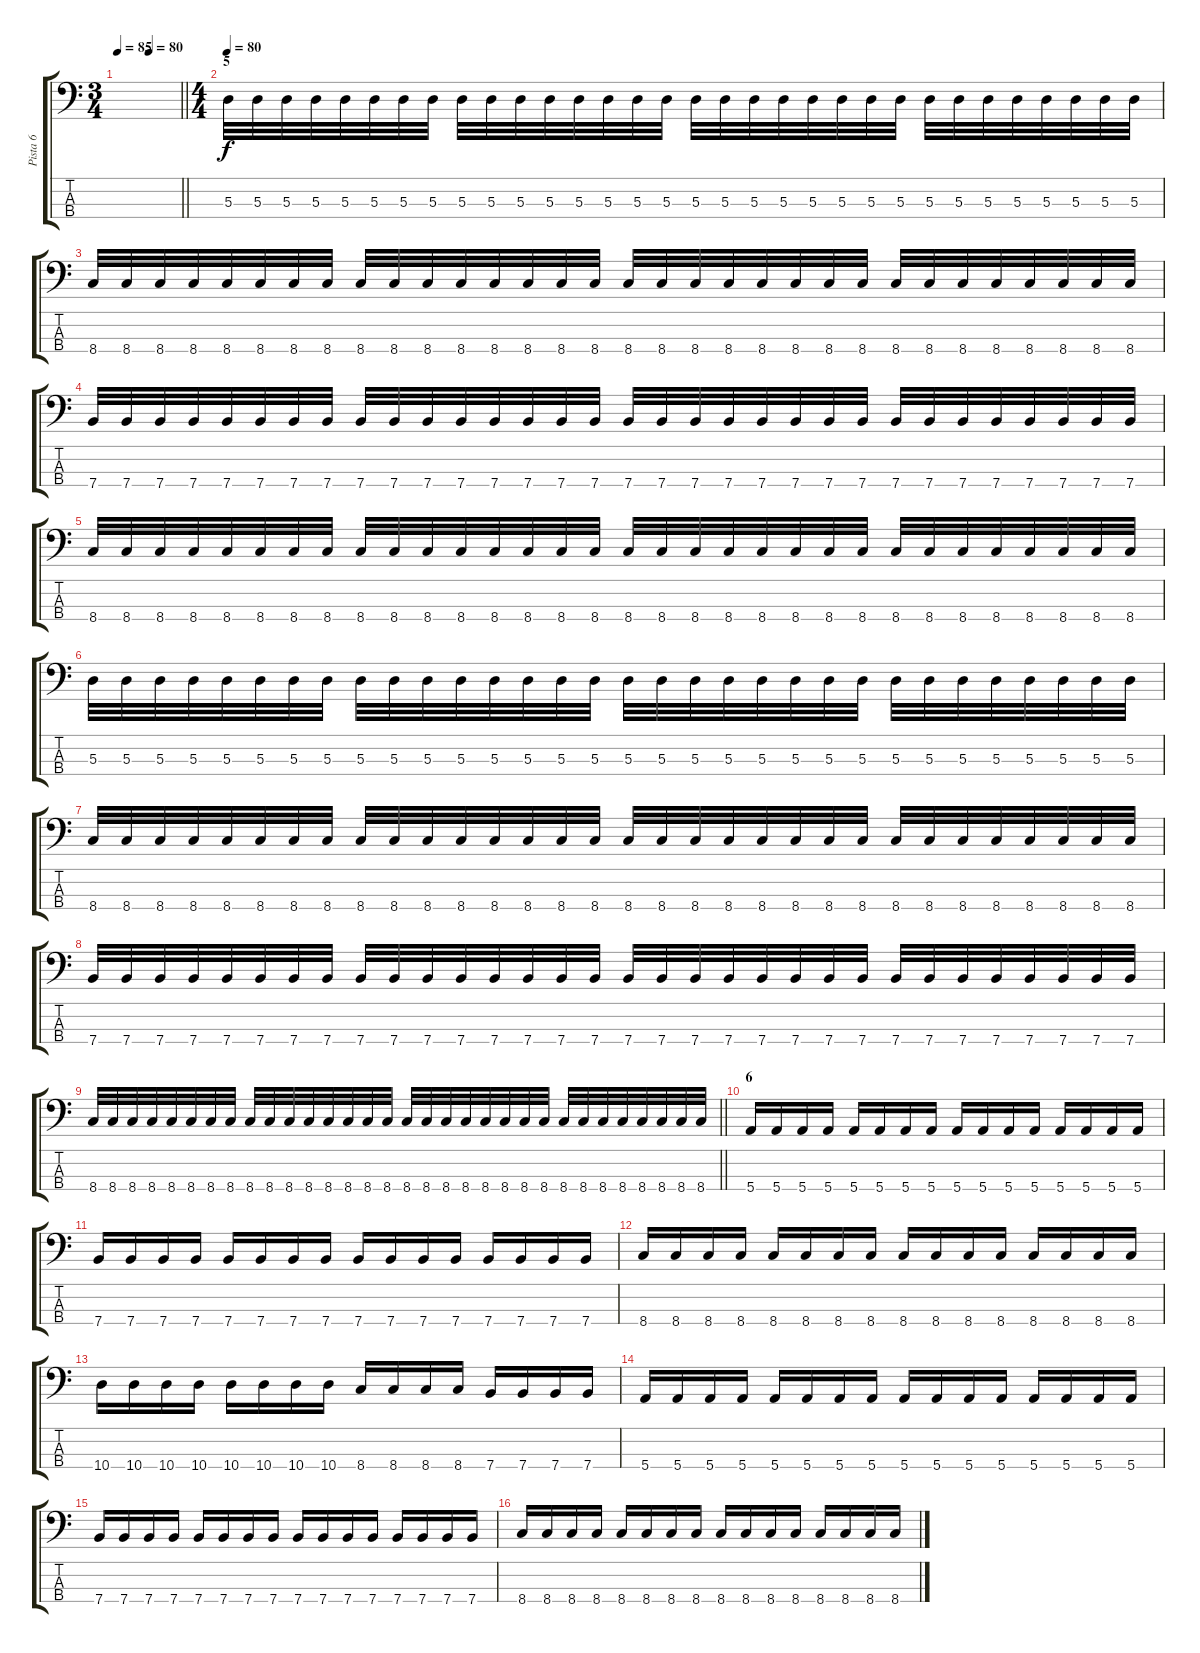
\track ("Pista 6" "Pista 6") {instrument electricbasspick}
\staff {score tabs}
\tuning (G2 D2 A1 E1) {hide}
\ts (3 4)
\tempo 85
\tempo (80 0.5)
\clef f4
\barLineRight lightlight
\ks c
|
\ts (4 4)
\section ("" "5")
\tempo 80
5.3.32 5.3.32 5.3.32 5.3.32 5.3.32 5.3.32 5.3.32 5.3.32 5.3.32 5.3.32 5.3.32 5.3.32 5.3.32 5.3.32 5.3.32 5.3.32 5.3.32 5.3.32 5.3.32 5.3.32 5.3.32 5.3.32 5.3.32 5.3.32 5.3.32 5.3.32 5.3.32 5.3.32 5.3.32 5.3.32 5.3.32 5.3.32 |
8.4.32 8.4.32 8.4.32 8.4.32 8.4.32 8.4.32 8.4.32 8.4.32 8.4.32 8.4.32 8.4.32 8.4.32 8.4.32 8.4.32 8.4.32 8.4.32 8.4.32 8.4.32 8.4.32 8.4.32 8.4.32 8.4.32 8.4.32 8.4.32 8.4.32 8.4.32 8.4.32 8.4.32 8.4.32 8.4.32 8.4.32 8.4.32 |
7.4.32 7.4.32 7.4.32 7.4.32 7.4.32 7.4.32 7.4.32 7.4.32 7.4.32 7.4.32 7.4.32 7.4.32 7.4.32 7.4.32 7.4.32 7.4.32 7.4.32 7.4.32 7.4.32 7.4.32 7.4.32 7.4.32 7.4.32 7.4.32 7.4.32 7.4.32 7.4.32 7.4.32 7.4.32 7.4.32 7.4.32 7.4.32 |
8.4.32 8.4.32 8.4.32 8.4.32 8.4.32 8.4.32 8.4.32 8.4.32 8.4.32 8.4.32 8.4.32 8.4.32 8.4.32 8.4.32 8.4.32 8.4.32 8.4.32 8.4.32 8.4.32 8.4.32 8.4.32 8.4.32 8.4.32 8.4.32 8.4.32 8.4.32 8.4.32 8.4.32 8.4.32 8.4.32 8.4.32 8.4.32 |
5.3.32 5.3.32 5.3.32 5.3.32 5.3.32 5.3.32 5.3.32 5.3.32 5.3.32 5.3.32 5.3.32 5.3.32 5.3.32 5.3.32 5.3.32 5.3.32 5.3.32 5.3.32 5.3.32 5.3.32 5.3.32 5.3.32 5.3.32 5.3.32 5.3.32 5.3.32 5.3.32 5.3.32 5.3.32 5.3.32 5.3.32 5.3.32 |
8.4.32 8.4.32 8.4.32 8.4.32 8.4.32 8.4.32 8.4.32 8.4.32 8.4.32 8.4.32 8.4.32 8.4.32 8.4.32 8.4.32 8.4.32 8.4.32 8.4.32 8.4.32 8.4.32 8.4.32 8.4.32 8.4.32 8.4.32 8.4.32 8.4.32 8.4.32 8.4.32 8.4.32 8.4.32 8.4.32 8.4.32 8.4.32 |
7.4.32 7.4.32 7.4.32 7.4.32 7.4.32 7.4.32 7.4.32 7.4.32 7.4.32 7.4.32 7.4.32 7.4.32 7.4.32 7.4.32 7.4.32 7.4.32 7.4.32 7.4.32 7.4.32 7.4.32 7.4.32 7.4.32 7.4.32 7.4.32 7.4.32 7.4.32 7.4.32 7.4.32 7.4.32 7.4.32 7.4.32 7.4.32 |
\barLineRight lightlight
8.4.32 8.4.32 8.4.32 8.4.32 8.4.32 8.4.32 8.4.32 8.4.32 8.4.32 8.4.32 8.4.32 8.4.32 8.4.32 8.4.32 8.4.32 8.4.32 8.4.32 8.4.32 8.4.32 8.4.32 8.4.32 8.4.32 8.4.32 8.4.32 8.4.32 8.4.32 8.4.32 8.4.32 8.4.32 8.4.32 8.4.32 8.4.32 |
\section ("" "6")
5.4.16 5.4.16 5.4.16 5.4.16 5.4.16 5.4.16 5.4.16 5.4.16 5.4.16 5.4.16 5.4.16 5.4.16 5.4.16 5.4.16 5.4.16 5.4.16 |
7.4.16 7.4.16 7.4.16 7.4.16 7.4.16 7.4.16 7.4.16 7.4.16 7.4.16 7.4.16 7.4.16 7.4.16 7.4.16 7.4.16 7.4.16 7.4.16 |
8.4.16 8.4.16 8.4.16 8.4.16 8.4.16 8.4.16 8.4.16 8.4.16 8.4.16 8.4.16 8.4.16 8.4.16 8.4.16 8.4.16 8.4.16 8.4.16 |
10.4.16 10.4.16 10.4.16 10.4.16 10.4.16 10.4.16 10.4.16 10.4.16 8.4.16 8.4.16 8.4.16 8.4.16 7.4.16 7.4.16 7.4.16 7.4.16 |
5.4.16 5.4.16 5.4.16 5.4.16 5.4.16 5.4.16 5.4.16 5.4.16 5.4.16 5.4.16 5.4.16 5.4.16 5.4.16 5.4.16 5.4.16 5.4.16 |
7.4.16 7.4.16 7.4.16 7.4.16 7.4.16 7.4.16 7.4.16 7.4.16 7.4.16 7.4.16 7.4.16 7.4.16 7.4.16 7.4.16 7.4.16 7.4.16 |
8.4.16 8.4.16 8.4.16 8.4.16 8.4.16 8.4.16 8.4.16 8.4.16 8.4.16 8.4.16 8.4.16 8.4.16 8.4.16 8.4.16 8.4.16 8.4.16
